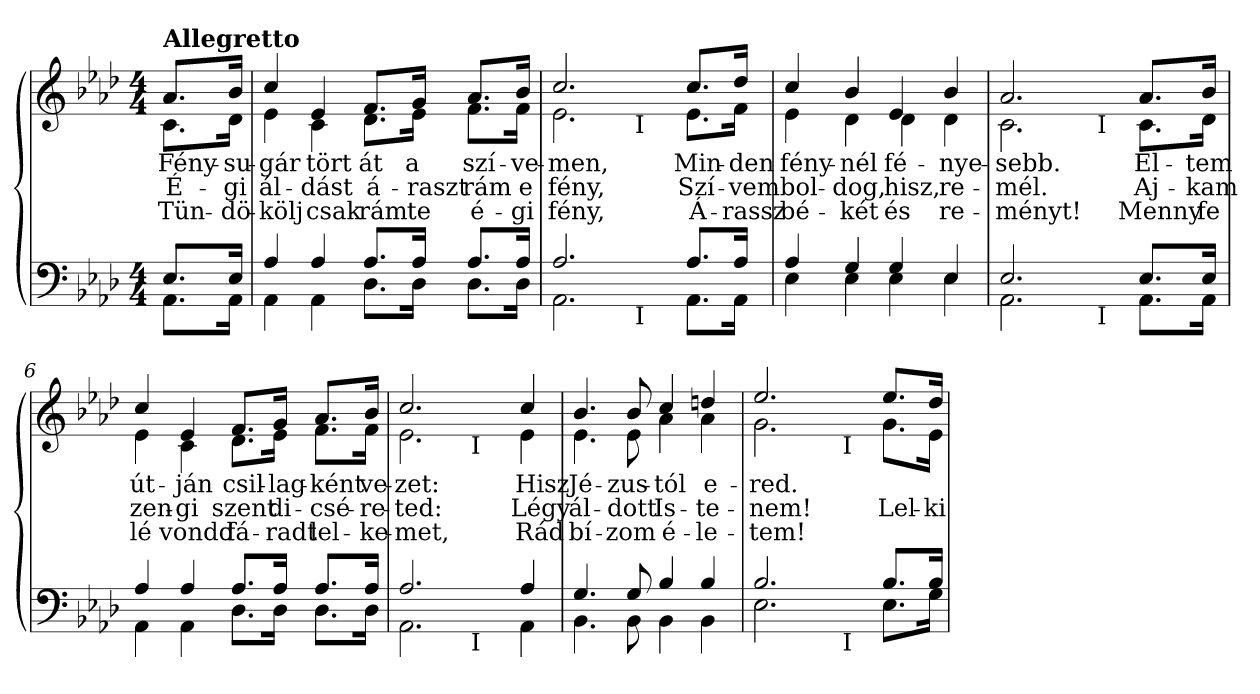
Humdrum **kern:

**kern	**kern	**text	**text	**text
*part2	*part1	*part1	*part1	*part1
*staff2	*staff1	*staff1	*staff1	*staff1
*clefF4	*clefG2	*	*	*
*k[b-e-a-d-]	*k[b-e-a-d-]	*	*	*
*A-:	*A-:	*	*	*
*M4/4	*M4/4	*	*	*
=1	=1	=1	=1	=1
*^	*^	*	*	*
!	!	!LO:TX:a:B:t=Allegretto	!	!	!	!
!	!	!	!	!LO:LY:b	!LO:LY:b	!LO:LY:b
8.E-/L	8.AA-\L	8.a-/L	8.c\L	Fény-	É-	Tün-
!	!	!	!	!LO:LY:b	!LO:LY:b	!LO:LY:b
16E-/Jk	16AA-\Jk	16b-/Jk	16d-\Jk	-su-	-gi	-dö-
=2	=2	=2	=2	=2	=2	=2
!	!	!	!	!LO:LY:b	!LO:LY:b	!LO:LY:b
4A-/	4AA-\	4cc/	4e-\	-gár	ál-	-kölj
!	!	!	!	!LO:LY:b	!LO:LY:b	!LO:LY:b
4A-/	4AA-\	4e-/	4c\	tört	-dást	csak
!	!	!	!	!LO:LY:b	!LO:LY:b	!LO:LY:b
8.A-/L	8.D-\L	8.f/L	8.d-\L	át	á-	rám
!	!	!	!	!LO:LY:b	!LO:LY:b	!LO:LY:b
16A-/Jk	16D-\Jk	16g/Jk	16e-\Jk	a	-raszt	te
!	!	!	!	!LO:LY:b	!LO:LY:b	!LO:LY:b
8.A-/L	8.D-\L	8.a-/L	8.f\L	szí-	rám	é-
!	!	!	!	!LO:LY:b	!LO:LY:b	!LO:LY:b
16A-/Jk	16D-\Jk	16b-/Jk	16f\Jk	-ve-	e	-gi
=3	=3	=3	=3	=3	=3	=3
!	!	!	!	!LO:LY:b	!LO:LY:b	!LO:LY:b
*	*^	*	*^	*	*	*
2.A-/	2.AA-\	3ryy	2.cc/	2.e-\	3ryy	-men,	fény,	fény,
.	.	12ryy	.	.	12ryy	.	.	.
.	.	96ryy	.	.	96ryy	.	.	.
!	!	!	!	!	!LO:TX:b:t=I	!	!	!
!	!	!LO:TX:b:t=I	!	!	!	!	!	!
.	.	3ryy	.	.	3ryy	.	.	.
!	!	!	!	!	!	!LO:LY:b	!LO:LY:b	!LO:LY:b
8.A-/L	8.AA-\L	.	8.cc/L	8.e-\L	.	Min-	Szí-	Á-
.	.	6ryy	.	.	6ryy	.	.	.
.	.	24..ryy	.	.	24..ryy	.	.	.
!	!	!	!	!	!	!LO:LY:b	!LO:LY:b	!LO:LY:b
16A-/Jk	16AA-\Jk	.	16dd-/Jk	16f\Jk	.	-den	-vem	-rassz
*	*v	*v	*	*	*	*	*	*
*	*	*	*v	*v	*	*	*
=4	=4	=4	=4	=4	=4	=4
*	*^	*	*^	*	*	*
!	!	!	!	!	!	!LO:LY:b	!LO:LY:b	!LO:LY:b
*	*v	*v	*	*	*	*	*	*
*	*	*	*v	*v	*	*	*
4A-/	4E-\	4cc/	4e-\	fény-	bol-	bé-
!	!	!	!	!LO:LY:b	!LO:LY:b	!LO:LY:b
4G/	4E-\	4b-/	4d-\	-nél	-dog,	-két
!	!	!	!	!LO:LY:b	!LO:LY:b	!LO:LY:b
4G/	4E-\	4e-/	4d-\	fé-	hisz,	és
!	!	!	!	!LO:LY:b	!LO:LY:b	!LO:LY:b
4E-/	4E-\	4b-/	4d-\	-nye-	re-	re-
=5	=5	=5	=5	=5	=5	=5
!	!	!	!	!LO:LY:b	!LO:LY:b	!LO:LY:b
*	*^	*	*^	*	*	*
2.E-/	2.AA-\	3ryy	2.a-/	2.c\	3ryy	-sebb.	-mél.	-ményt!
.	.	6ryy	.	.	6ryy	.	.	.
.	.	48ryy	.	.	48ryy	.	.	.
!	!	!	!	!	!LO:TX:b:t=I	!	!	!
!	!	!LO:TX:b:t=I	!	!	!	!	!	!
.	.	3ryy	.	.	3ryy	.	.	.
!	!	!	!	!	!	!LO:LY:b	!LO:LY:b	!LO:LY:b
8.E-/L	8.AA-\L	.	8.a-/L	8.c\L	.	Él-	Aj-	Menny
.	.	12..ryy	.	.	12..ryy	.	.	.
!	!	!	!	!	!	!LO:LY:b	!LO:LY:b	!LO:LY:b
16E-/Jk	16AA-\Jk	.	16b-/Jk	16d-\Jk	.	-tem	-kam	fe­
*	*v	*v	*	*	*	*	*	*
*	*	*	*v	*v	*	*	*
!!LO:LB:g=z
=6	=6	=6	=6	=6	=6	=6
*	*^	*	*^	*	*	*
!	!	!	!	!	!	!LO:LY:b	!LO:LY:b	!LO:LY:b
*	*v	*v	*	*	*	*	*	*
*	*	*	*v	*v	*	*	*
4A-/	4AA-\	4cc/	4e-\	út-	zen-	lé
!	!	!	!	!LO:LY:b	!LO:LY:b	!LO:LY:b
4A-/	4AA-\	4e-/	4c\	-ján	-gi	vondd
!	!	!	!	!LO:LY:b	!LO:LY:b	!LO:LY:b
8.A-/L	8.D-\L	8.f/L	8.d-\L	csil-	szent	fá-
!	!	!	!	!LO:LY:b	!LO:LY:b	!LO:LY:b
16A-/Jk	16D-\Jk	16g/Jk	16e-\Jk	-lag-	di-	-radt
!	!	!	!	!LO:LY:b	!LO:LY:b	!LO:LY:b
8.A-/L	8.D-\L	8.a-/L	8.f\L	-ként	-csé-	lel-
!	!	!	!	!LO:LY:b	!LO:LY:b	!LO:LY:b
16A-/Jk	16D-\Jk	16b-/Jk	16f\Jk	ve-	-re-	-ke-
=7	=7	=7	=7	=7	=7	=7
!	!	!	!	!LO:LY:b	!LO:LY:b	!LO:LY:b
*	*^	*	*^	*	*	*
2.A-/	2.AA-\	3ryy	2.cc/	2.e-\	3ryy	-zet:	-ted:	-met,
.	.	12ryy	.	.	12ryy	.	.	.
!	!	!	!	!	!LO:TX:b:t=I	!	!	!
!	!	!LO:TX:b:t=I	!	!	!	!	!	!
.	.	3..ryy	.	.	3..ryy	.	.	.
!	!	!	!	!	!	!LO:LY:b	!LO:LY:b	!LO:LY:b
4A-/	4AA-\	.	4cc/	4e-\	.	Hisz	Légy	Rád
*	*v	*v	*	*	*	*	*	*
*	*	*	*v	*v	*	*	*
=8	=8	=8	=8	=8	=8	=8
*	*^	*	*^	*	*	*
!	!	!	!	!	!	!LO:LY:b	!LO:LY:b	!LO:LY:b
*	*v	*v	*	*	*	*	*	*
*	*	*	*v	*v	*	*	*
4.G/	4.BB-\	4.b-/	4.e-\	Jé-	ál-	bí-
!	!	!	!	!LO:LY:b	!LO:LY:b	!LO:LY:b
8G/	8BB-\	8b-/	8e-\	-zus-	-dott	-zom
!	!	!	!	!LO:LY:b	!LO:LY:b	!LO:LY:b
4B-/	4BB-\	4cc/	4a-\	-tól	Is-	é-
!	!	!	!	!LO:LY:b	!LO:LY:b	!LO:LY:b
4B-/	4BB-\	4ddn/	4a-\	e-	-te-	-le-
=9	=9	=9	=9	=9	=9	=9
!	!	!	!	!LO:LY:b	!LO:LY:b	!LO:LY:b
*	*^	*	*^	*	*	*
2.B-/	2.E-\	3ryy	2.ee-/	2.g\	3ryy	-red.	-nem!	-tem!
.	.	6ryy	.	.	6ryy	.	.	.
.	.	96ryy	.	.	96ryy	.	.	.
!	!	!	!	!	!LO:TX:b:t=I	!	!	!
!	!	!LO:TX:b:t=I	!	!	!	!	!	!
.	.	3ryy	.	.	3ryy	.	.	.
!	!	!	!	!	!	!	!LO:LY:b	!
8.B-/L	8.E-\L	.	8.ee-/L	8.g\L	.	.	Lel-	.
.	.	12...ryy	.	.	12...ryy	.	.	.
!	!	!	!	!	!	!	!LO:LY:b	!
16B-/Jk	16G\Jk	.	16dd-/Jk	16e-\Jk	.	.	-ki	.
*v	*v	*v	*	*	*	*	*	*
*	*v	*v	*v	*	*	*
=	=	=	=	=
*-	*-	*-	*-	*-
